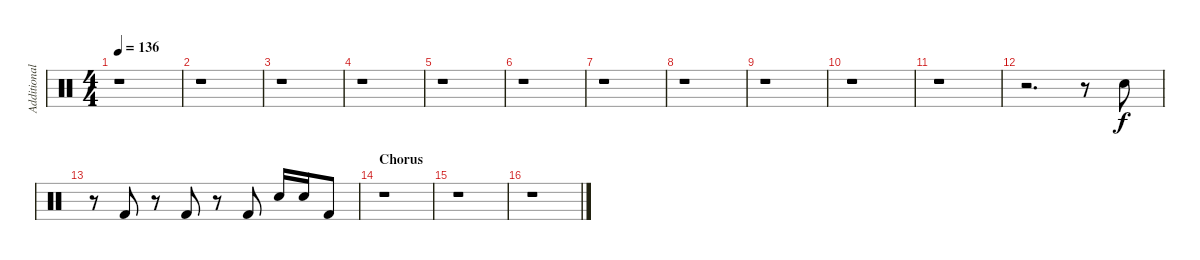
\track ("Additional Drums" "Additional") {instrument percussion}
\staff {score}
\articulation defaults
\ts (4 4)
\tempo 136
\clef neutral
\ks c
r.1{dy f} |
r.1 |
r.1 |
r.1 |
r.1 |
r.1 |
r.1 |
r.1 |
r.1 |
r.1 |
r.1 |
r.2{d} r.8 "Snare (hit) 2".8 |
r.8 "Kick (hit) 2".8 r.8 "Kick (hit) 2".8 r.8 "Kick (hit) 2".8 "Snare (hit) 2".16 "Snare (hit) 2".16 "Kick (hit) 2".8 |
\section ("" "Chorus")
r.1 |
r.1 |
r.1
